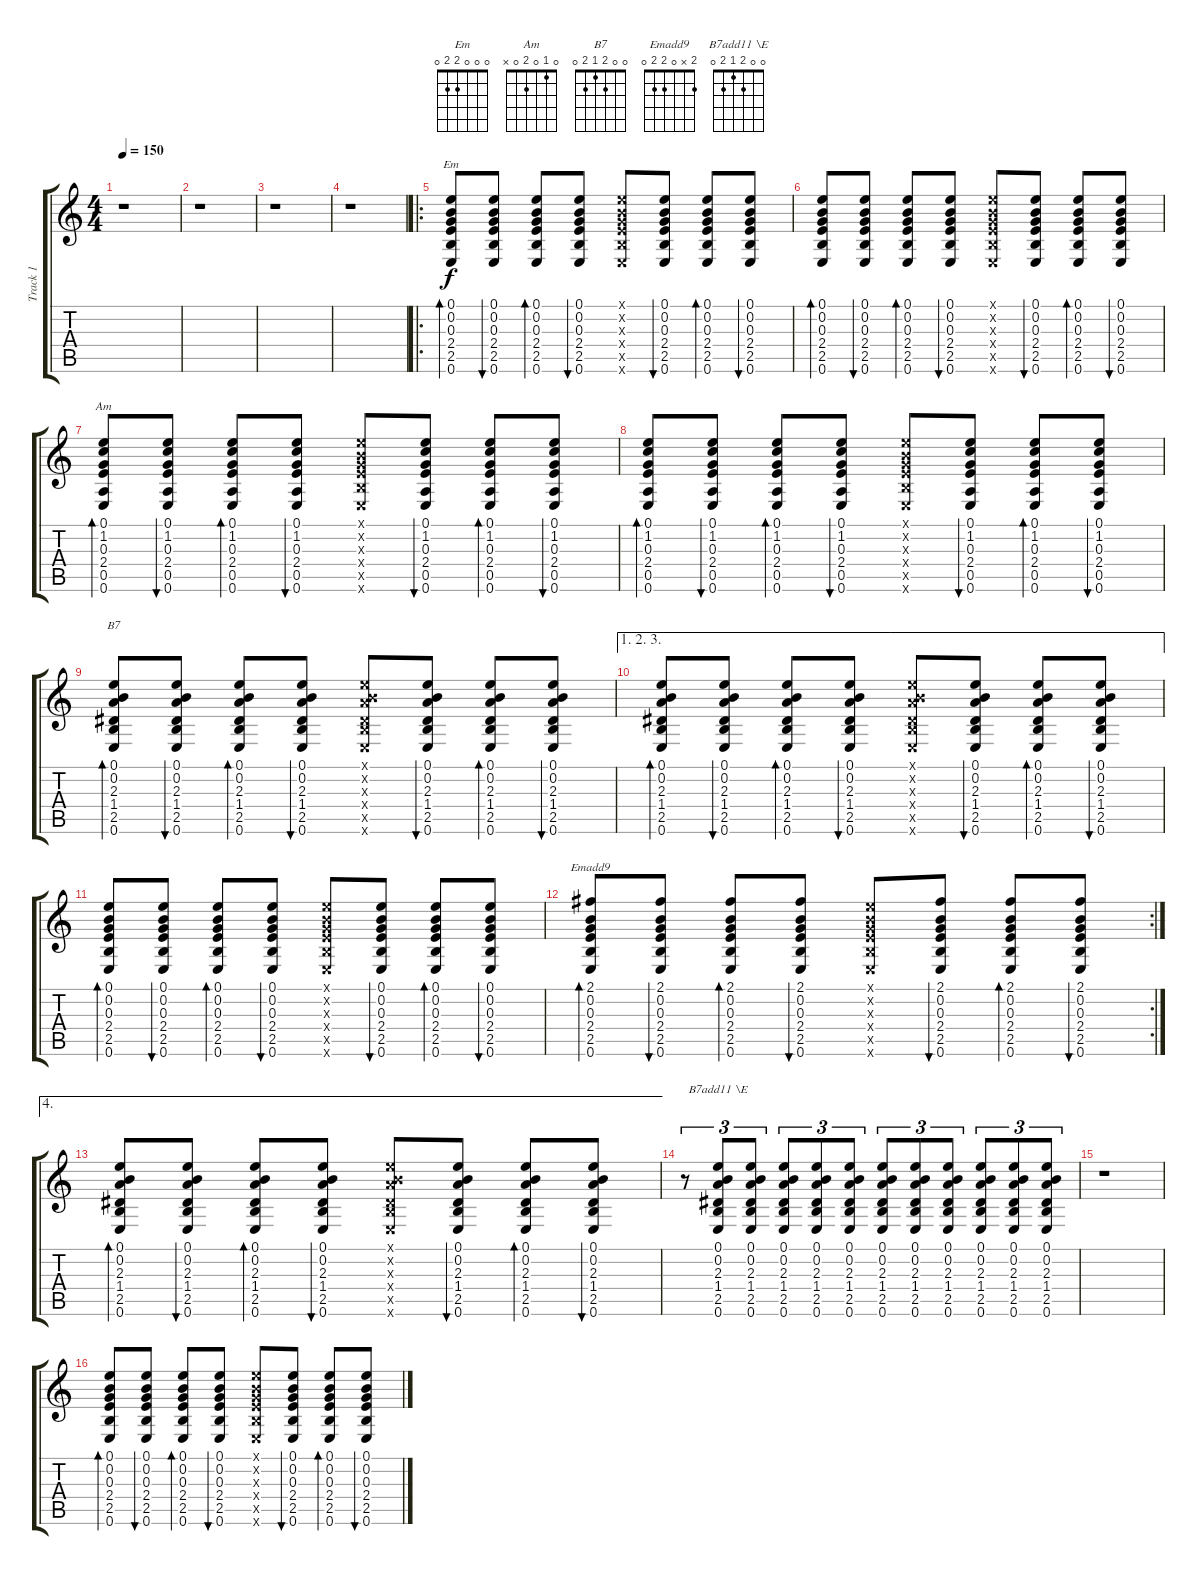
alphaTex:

\track ("Track 1" "Track 1") {instrument acousticguitarsteel}
\staff {score tabs}
\tuning (E4 B3 G3 D3 A2 E2) {hide}
\chord ("Em" 0 0 0 2 2 0)
\chord ("Am" 0 1 0 2 0 x)
\chord ("B7" 0 0 2 1 2 0)
\chord ("Emadd9" 2 x 0 2 2 0)
\chord ("B7add11 \\E" 0 0 2 1 2 0)
\ts (4 4)
\tempo 150
\clef g2
\ks c
r.1{dy f} |
r.1 |
r.1 |
r.1 |
\ro
(0.1 0.2 0.3 2.4 2.5 0.6).8{bd 120 ch "Em"} (0.1 0.2 0.3 2.4 2.5 0.6).8{bu 120} (0.1 0.2 0.3 2.4 2.5 0.6).8{bd 120} (0.1 0.2 0.3 2.4 2.5 0.6).8{bu 120} (0.1{x} 0.2{x} 0.3{x} 2.4{x} 2.5{x} 0.6{x}).8 (0.1 0.2 0.3 2.4 2.5 0.6).8{bu 120} (0.1 0.2 0.3 2.4 2.5 0.6).8{bd 120} (0.1 0.2 0.3 2.4 2.5 0.6).8{bu 120} |
(0.1 0.2 0.3 2.4 2.5 0.6).8{bd 120} (0.1 0.2 0.3 2.4 2.5 0.6).8{bu 120} (0.1 0.2 0.3 2.4 2.5 0.6).8{bd 120} (0.1 0.2 0.3 2.4 2.5 0.6).8{bu 120} (0.1{x} 0.2{x} 0.3{x} 2.4{x} 2.5{x} 0.6{x}).8 (0.1 0.2 0.3 2.4 2.5 0.6).8{bu 120} (0.1 0.2 0.3 2.4 2.5 0.6).8{bd 120} (0.1 0.2 0.3 2.4 2.5 0.6).8{bu 120} |
(0.1 1.2 0.3 2.4 0.5 0.6).8{bd 120 ch "Am"} (0.1 1.2 0.3 2.4 0.5 0.6).8{bu 120} (0.1 1.2 0.3 2.4 0.5 0.6).8{bd 120} (0.1 1.2 0.3 2.4 0.5 0.6).8{bu 120} (0.1{x} 0.2{x} 0.3{x} 2.4{x} 2.5{x} 0.6{x}).8 (0.1 1.2 0.3 2.4 0.5 0.6).8{bu 120} (0.1 1.2 0.3 2.4 0.5 0.6).8{bd 120} (0.1 1.2 0.3 2.4 0.5 0.6).8{bu 120} |
(0.1 1.2 0.3 2.4 0.5 0.6).8{bd 120} (0.1 1.2 0.3 2.4 0.5 0.6).8{bu 120} (0.1 1.2 0.3 2.4 0.5 0.6).8{bd 120} (0.1 1.2 0.3 2.4 0.5 0.6).8{bu 120} (0.1{x} 0.2{x} 0.3{x} 2.4{x} 2.5{x} 0.6{x}).8 (0.1 1.2 0.3 2.4 0.5 0.6).8{bu 120} (0.1 1.2 0.3 2.4 0.5 0.6).8{bd 120} (0.1 1.2 0.3 2.4 0.5 0.6).8{bu 120} |
(0.1 0.2 2.3 1.4 2.5 0.6).8{bd 120 ch "B7"} (0.1 0.2 2.3 1.4 2.5 0.6).8{bu 120} (0.1 0.2 2.3 1.4 2.5 0.6).8{bd 120} (0.1 0.2 2.3 1.4 2.5 0.6).8{bu 120} (0.1{x} 0.2{x} 2.3{x} 1.4{x} 2.5{x} 0.6{x}).8 (0.1 0.2 2.3 1.4 2.5 0.6).8{bu 120} (0.1 0.2 2.3 1.4 2.5 0.6).8{bd 120} (0.1 0.2 2.3 1.4 2.5 0.6).8{bu 120} |
\ae (1 2 3)
(0.1 0.2 2.3 1.4 2.5 0.6).8{bd 120} (0.1 0.2 2.3 1.4 2.5 0.6).8{bu 120} (0.1 0.2 2.3 1.4 2.5 0.6).8{bd 120} (0.1 0.2 2.3 1.4 2.5 0.6).8{bu 120} (0.1{x} 0.2{x} 2.3{x} 1.4{x} 2.5{x} 0.6{x}).8 (0.1 0.2 2.3 1.4 2.5 0.6).8{bu 120} (0.1 0.2 2.3 1.4 2.5 0.6).8{bd 120} (0.1 0.2 2.3 1.4 2.5 0.6).8{bu 120} |
(0.1 0.2 0.3 2.4 2.5 0.6).8{bd 120} (0.1 0.2 0.3 2.4 2.5 0.6).8{bu 120} (0.1 0.2 0.3 2.4 2.5 0.6).8{bd 120} (0.1 0.2 0.3 2.4 2.5 0.6).8{bu 120} (0.1{x} 0.2{x} 0.3{x} 2.4{x} 2.5{x} 0.6{x}).8 (0.1 0.2 0.3 2.4 2.5 0.6).8{bu 120} (0.1 0.2 0.3 2.4 2.5 0.6).8{bd 120} (0.1 0.2 0.3 2.4 2.5 0.6).8{bu 120} |
\rc 2
(2.1 0.2 0.3 2.4 2.5 0.6).8{bd 120 ch "Emadd9"} (2.1 0.2 0.3 2.4 2.5 0.6).8{bu 120} (2.1 0.2 0.3 2.4 2.5 0.6).8{bd 120} (2.1 0.2 0.3 2.4 2.5 0.6).8{bu 120} (0.1{x} 0.2{x} 0.3{x} 2.4{x} 2.5{x} 0.6{x}).8 (2.1 0.2 0.3 2.4 2.5 0.6).8{bu 120} (2.1 0.2 0.3 2.4 2.5 0.6).8{bd 120} (2.1 0.2 0.3 2.4 2.5 0.6).8{bu 120} |
\ae 4
(0.1 0.2 2.3 1.4 2.5 0.6).8{bd 120} (0.1 0.2 2.3 1.4 2.5 0.6).8{bu 120} (0.1 0.2 2.3 1.4 2.5 0.6).8{bd 120} (0.1 0.2 2.3 1.4 2.5 0.6).8{bu 120} (0.1{x} 0.2{x} 2.3{x} 1.4{x} 2.5{x} 0.6{x}).8 (0.1 0.2 2.3 1.4 2.5 0.6).8{bu 120} (0.1 0.2 2.3 1.4 2.5 0.6).8{bd 120} (0.1 0.2 2.3 1.4 2.5 0.6).8{bu 120} |
r.8{tu (3 2)} (0.1 0.2 2.3 1.4 2.5 0.6).8{tu (3 2) ch "B7add11 \\E"} (0.1 0.2 2.3 1.4 2.5 0.6).8{tu (3 2)} (0.1 0.2 2.3 1.4 2.5 0.6).8{tu (3 2)} (0.1 0.2 2.3 1.4 2.5 0.6).8{tu (3 2)} (0.1 0.2 2.3 1.4 2.5 0.6).8{tu (3 2)} (0.1 0.2 2.3 1.4 2.5 0.6).8{tu (3 2)} (0.1 0.2 2.3 1.4 2.5 0.6).8{tu (3 2)} (0.1 0.2 2.3 1.4 2.5 0.6).8{tu (3 2)} (0.1 0.2 2.3 1.4 2.5 0.6).8{tu (3 2)} (0.1 0.2 2.3 1.4 2.5 0.6).8{tu (3 2)} (0.1 0.2 2.3 1.4 2.5 0.6).8{tu (3 2)} |
r.1 |
(0.1 0.2 0.3 2.4 2.5 0.6).8{bd 120} (0.1 0.2 0.3 2.4 2.5 0.6).8{bu 120} (0.1 0.2 0.3 2.4 2.5 0.6).8{bd 120} (0.1 0.2 0.3 2.4 2.5 0.6).8{bu 120} (0.1{x} 0.2{x} 0.3{x} 2.4{x} 2.5{x} 0.6{x}).8 (0.1 0.2 0.3 2.4 2.5 0.6).8{bu 120} (0.1 0.2 0.3 2.4 2.5 0.6).8{bd 120} (0.1 0.2 0.3 2.4 2.5 0.6).8{bu 120}
